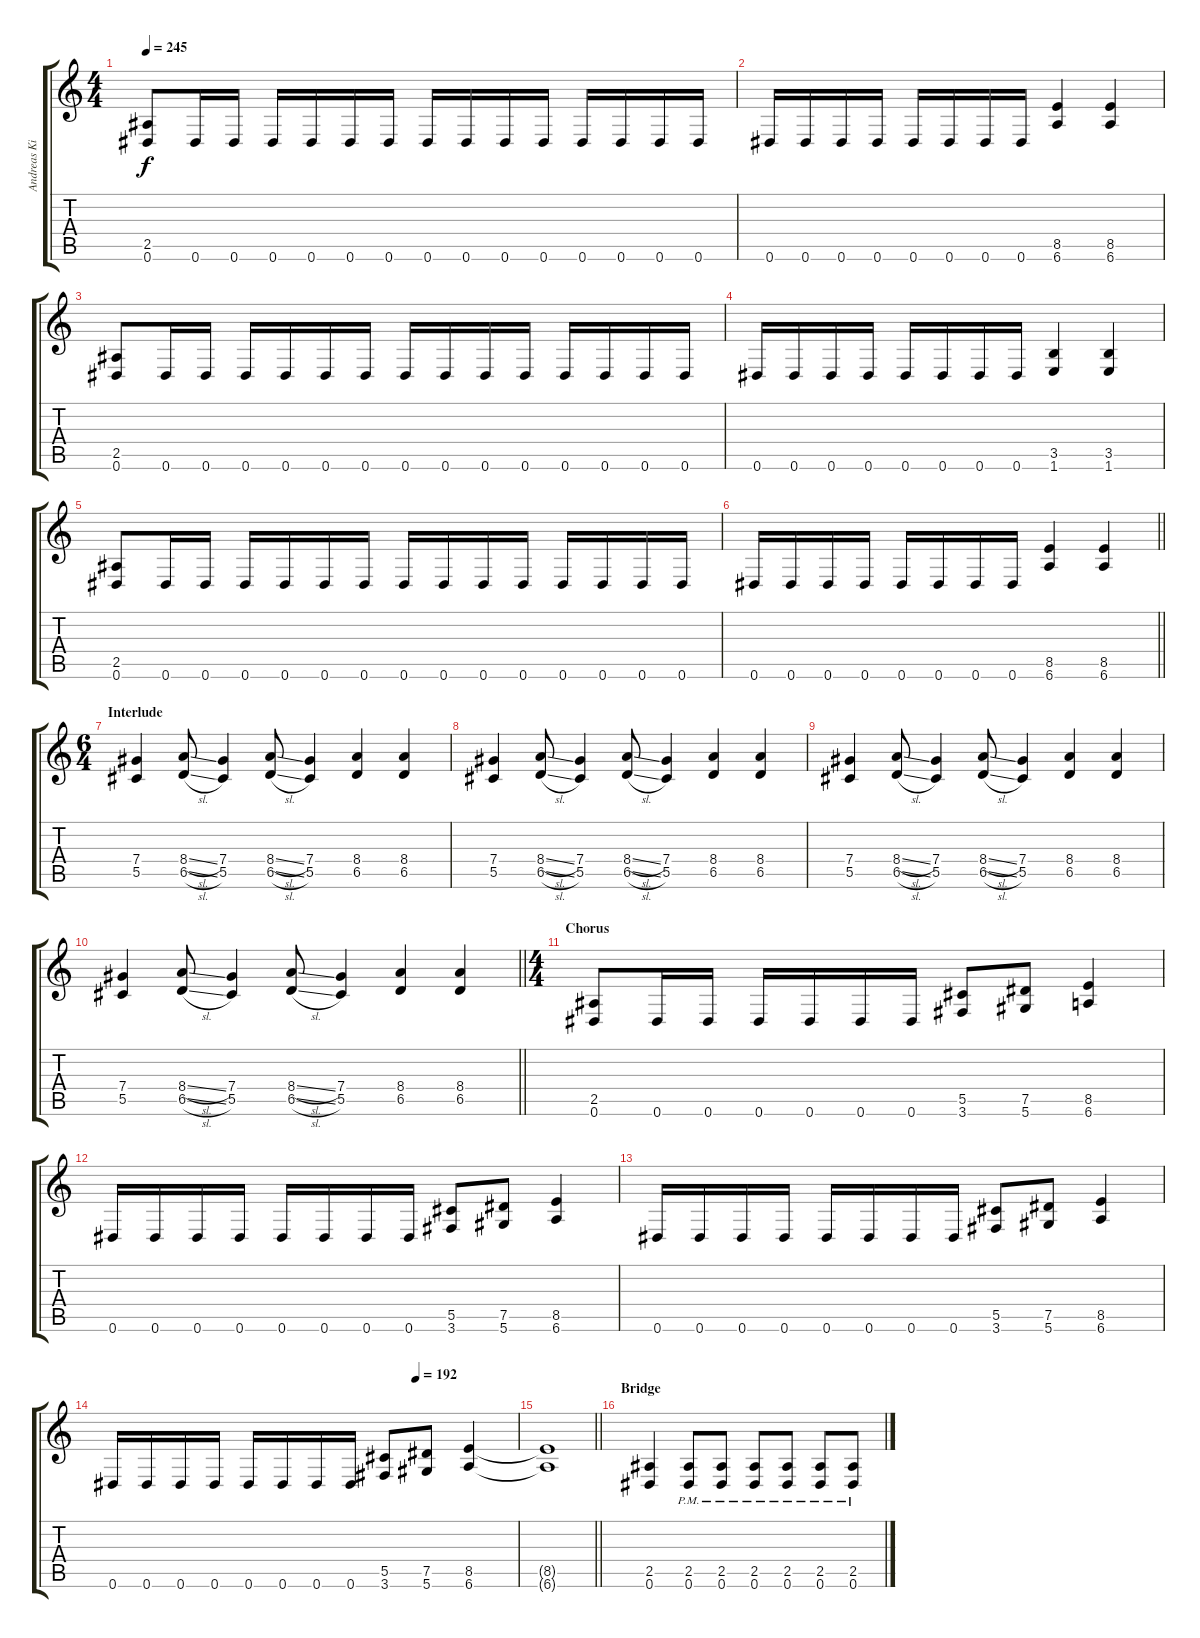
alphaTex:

\track ("Andreas Kisser" "Andreas Ki") {instrument distortionguitar}
\staff {score tabs}
\tuning (Eb4 Bb3 Gb3 Db3 Ab2 Eb2) {hide}
\ts (4 4)
\tempo 245
\clef g2
\ks c
(2.5 0.6).8{dy f} 0.6.16 0.6.16 0.6.16 0.6.16 0.6.16 0.6.16 0.6.16 0.6.16 0.6.16 0.6.16 0.6.16 0.6.16 0.6.16 0.6.16 |
0.6.16 0.6.16 0.6.16 0.6.16 0.6.16 0.6.16 0.6.16 0.6.16 (8.5 6.6).4 (8.5 6.6).4 |
(2.5 0.6).8 0.6.16 0.6.16 0.6.16 0.6.16 0.6.16 0.6.16 0.6.16 0.6.16 0.6.16 0.6.16 0.6.16 0.6.16 0.6.16 0.6.16 |
0.6.16 0.6.16 0.6.16 0.6.16 0.6.16 0.6.16 0.6.16 0.6.16 (3.5 1.6).4 (3.5 1.6).4 |
(2.5 0.6).8 0.6.16 0.6.16 0.6.16 0.6.16 0.6.16 0.6.16 0.6.16 0.6.16 0.6.16 0.6.16 0.6.16 0.6.16 0.6.16 0.6.16 |
\barLineRight lightlight
0.6.16 0.6.16 0.6.16 0.6.16 0.6.16 0.6.16 0.6.16 0.6.16 (8.5 6.6).4 (8.5 6.6).4 |
\ts (6 4)
\section ("" "Interlude")
(7.4 5.5).4 (8.4{sl} 6.5{sl}).8 (7.4 5.5).4 (8.4{sl} 6.5{sl}).8 (7.4 5.5).4 (8.4 6.5).4 (8.4 6.5).4 |
(7.4 5.5).4 (8.4{sl} 6.5{sl}).8 (7.4 5.5).4 (8.4{sl} 6.5{sl}).8 (7.4 5.5).4 (8.4 6.5).4 (8.4 6.5).4 |
(7.4 5.5).4 (8.4{sl} 6.5{sl}).8 (7.4 5.5).4 (8.4{sl} 6.5{sl}).8 (7.4 5.5).4 (8.4 6.5).4 (8.4 6.5).4 |
\barLineRight lightlight
(7.4 5.5).4 (8.4{sl} 6.5{sl}).8 (7.4 5.5).4 (8.4{sl} 6.5{sl}).8 (7.4 5.5).4 (8.4 6.5).4 (8.4 6.5).4 |
\ts (4 4)
\section ("" "Chorus")
(2.5 0.6).8 0.6.16 0.6.16 0.6.16 0.6.16 0.6.16 0.6.16 (5.5 3.6).8 (7.5 5.6).8 (8.5 6.6).4 |
0.6.16 0.6.16 0.6.16 0.6.16 0.6.16 0.6.16 0.6.16 0.6.16 (5.5 3.6).8 (7.5 5.6).8 (8.5 6.6).4 |
0.6.16 0.6.16 0.6.16 0.6.16 0.6.16 0.6.16 0.6.16 0.6.16 (5.5 3.6).8 (7.5 5.6).8 (8.5 6.6).4 |
\tempo (192 0.75)
0.6.16 0.6.16 0.6.16 0.6.16 0.6.16 0.6.16 0.6.16 0.6.16 (5.5 3.6).8 (7.5 5.6).8 (8.5 6.6).4 |
\barLineRight lightlight
(8.5{t} 6.6{t}).1 |
\section ("" "Bridge")
(2.5 0.6).4 (2.5{pm} 0.6{pm}).8 (2.5{pm} 0.6{pm}).8 (2.5{pm} 0.6{pm}).8 (2.5{pm} 0.6{pm}).8 (2.5{pm} 0.6{pm}).8 (2.5{pm} 0.6{pm}).8
